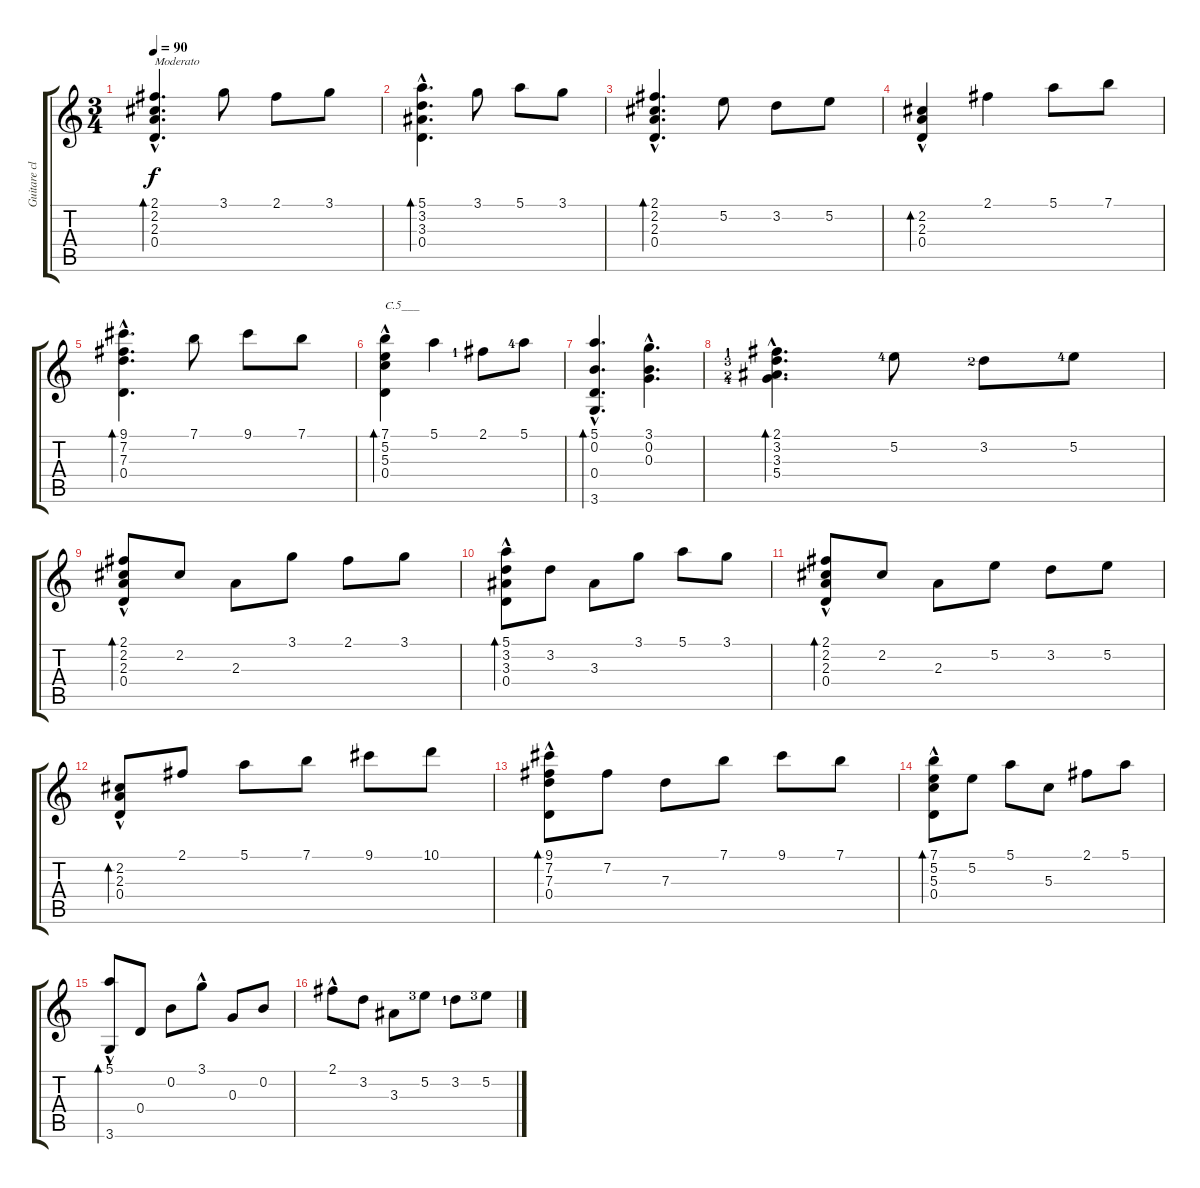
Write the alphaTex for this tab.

\track ("Guitare classique" "Guitare cl") {instrument acousticguitarnylon}
\staff {score tabs}
\tuning (E4 B3 G3 D3 A2 E2) {hide}
\ts (3 4)
\tempo 90
\clef g2
\ks c
(2.1{hac} 2.2{hac} 2.3{hac} 0.4{hac}).4{d bd 240 txt "Moderato" dy f instrument acousticguitarnylon} 3.1.8 2.1.8 3.1.8 |
(5.1{hac} 3.2{hac} 3.3{hac} 0.4{hac}).4{d bd 240} 3.1.8 5.1.8 3.1.8 |
(2.1{hac} 2.2{hac} 2.3{hac} 0.4{hac}).4{d bd 240} 5.2.8 3.2.8 5.2.8 |
(2.2 2.3{hac} 0.4{hac}).4{bd 240} 2.1.4 5.1.8 7.1.8 |
(9.1{hac} 7.2{hac} 7.3{hac} 0.4{hac}).4{d bd 240} 7.1.8 9.1.8 7.1.8 |
(7.1 5.2 5.3 0.4{hac}).4{bd 240 txt "C.5___"} 5.1.4 2.1{lf 2}.8 5.1{lf 5}.8 |
(5.1{hac} 0.2{hac} 0.4{hac} 3.6{hac}).4{d bd 240} (3.1{hac} 0.2{hac} 0.3{hac}).4{d} |
(2.1{hac lf 2} 3.2{hac lf 4} 3.3{hac lf 3} 5.4{hac lf 5}).4{d bd 240} 5.2{lf 5}.8 3.2{lf 3}.8 5.2{lf 5}.8 |
(2.1{hac} 2.2 2.3 0.4{hac}).8{bd 120} 2.2.8 2.3.8 3.1.8 2.1.8 3.1.8 |
(5.1{hac} 3.2 3.3 0.4{hac}).8{bd 120} 3.2.8 3.3.8 3.1.8 5.1.8 3.1.8 |
(2.1{hac} 2.2 2.3 0.4{hac}).8{bd 120} 2.2.8 2.3.8 5.2.8 3.2.8 5.2.8 |
(2.2 2.3 0.4{hac}).8{bd 120} 2.1.8 5.1.8 7.1.8 9.1.8 10.1.8 |
(9.1{hac} 7.2 7.3 0.4{hac}).8{bd 120} 7.2.8 7.3.8 7.1.8 9.1.8 7.1.8 |
(7.1 5.2 5.3 0.4{hac}).8{bd 120} 5.2.8 5.1.8 5.3.8 2.1.8 5.1.8 |
(5.1{hac} 3.6).8{bd 120} 0.4.8 0.2.8 3.1{hac}.8 0.3.8 0.2.8 |
2.1{hac}.8 3.2.8 3.3.8 5.2{lf 4}.8 3.2{lf 2}.8 5.2{lf 4}.8
